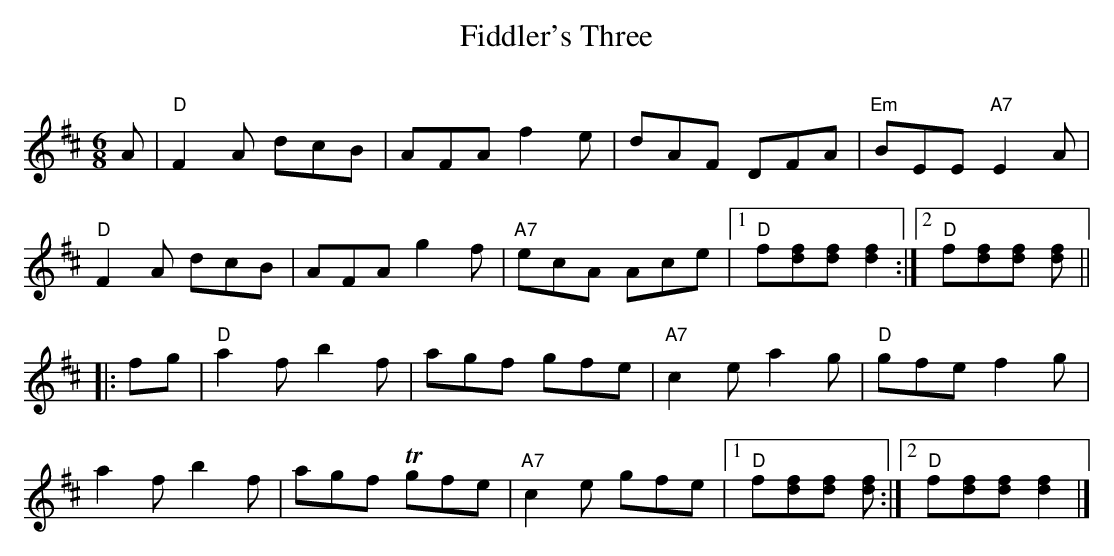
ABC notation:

X:1
T: Fiddler's Three
C:
M:6/8
K:D
A|"D"F2A dcB|AFAf2e|dAF DFA|"Em"BEE"A7"E2A|
"D"F2A dcB|AFAg2f|"A7"ecA Ace|1"D"f[df][df][df]2:|2"D"f[df][df] [fd]||
|:fg|"D"a2fb2f|agf gfe|"A7"c2ea2g|"D"gfef2g|
a2fb2f|agf Tgfe|"A7"c2e gfe|1"D"f[df][df] [fd]:|2"D"f[df][df] [fd]2|]
